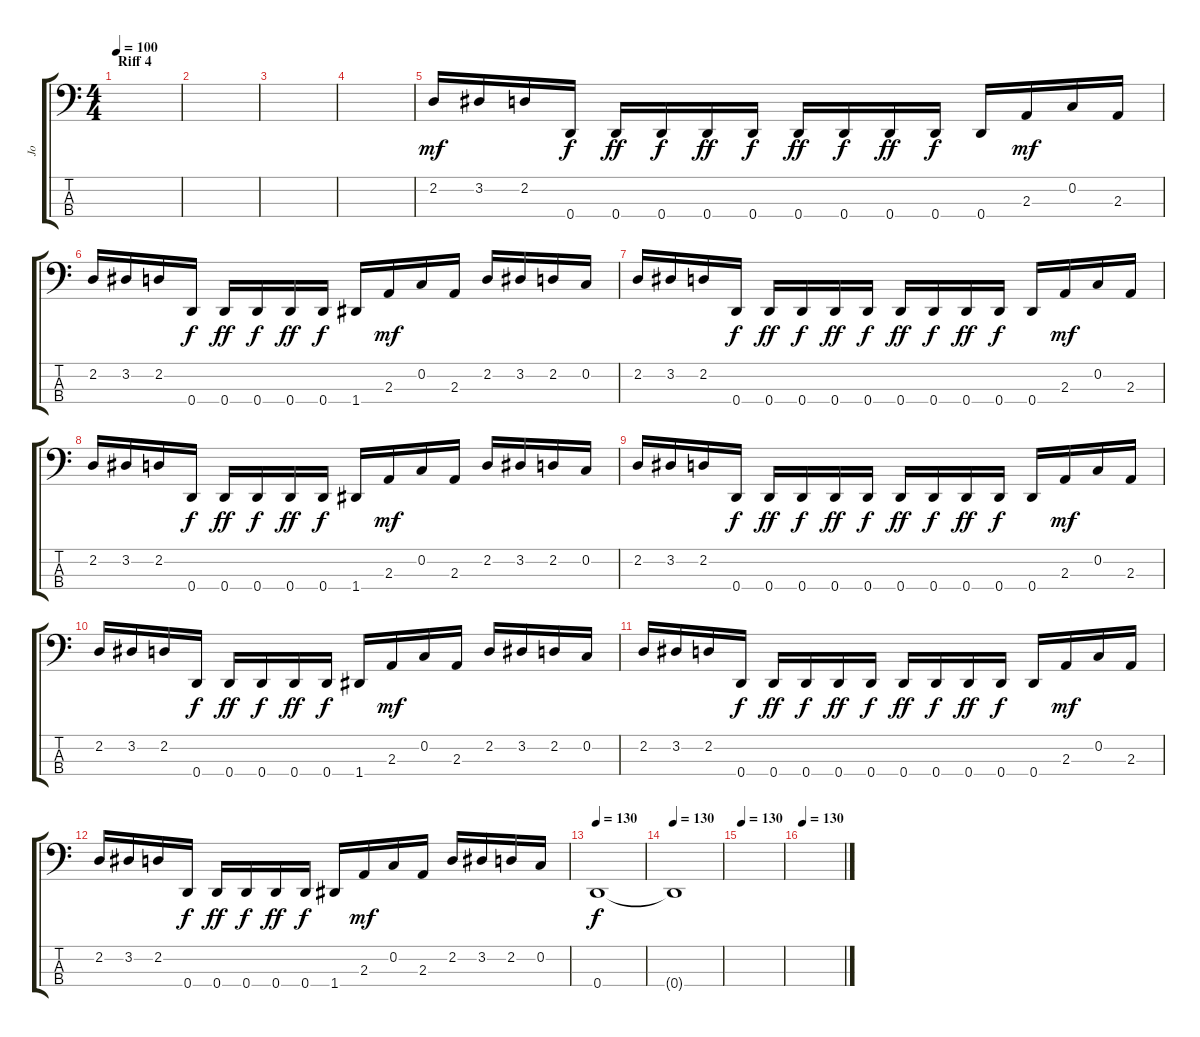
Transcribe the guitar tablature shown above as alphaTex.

\track ("Jo" "Jo") {instrument electricbassfinger}
\staff {score tabs}
\tuning (F2 C2 G1 D1) {hide}
\ts (4 4)
\section ("" "Riff 4")
\tempo 100
\clef f4
\ks c
|
|
|
|
2.2.16{dy mf} 3.2.16 2.2.16 0.4.16{dy f} 0.4.16{dy ff} 0.4.16{dy f} 0.4.16{dy ff} 0.4.16{dy f} 0.4.16{dy ff} 0.4.16{dy f} 0.4.16{dy ff} 0.4.16{dy f} 0.4.16 2.3.16{dy mf} 0.2.16 2.3.16 |
2.2.16 3.2.16 2.2.16 0.4.16{dy f} 0.4.16{dy ff} 0.4.16{dy f} 0.4.16{dy ff} 0.4.16{dy f} 1.4.16 2.3.16{dy mf} 0.2.16 2.3.16 2.2.16 3.2.16 2.2.16 0.2.16 |
2.2.16 3.2.16 2.2.16 0.4.16{dy f} 0.4.16{dy ff} 0.4.16{dy f} 0.4.16{dy ff} 0.4.16{dy f} 0.4.16{dy ff} 0.4.16{dy f} 0.4.16{dy ff} 0.4.16{dy f} 0.4.16 2.3.16{dy mf} 0.2.16 2.3.16 |
2.2.16 3.2.16 2.2.16 0.4.16{dy f} 0.4.16{dy ff} 0.4.16{dy f} 0.4.16{dy ff} 0.4.16{dy f} 1.4.16 2.3.16{dy mf} 0.2.16 2.3.16 2.2.16 3.2.16 2.2.16 0.2.16 |
2.2.16 3.2.16 2.2.16 0.4.16{dy f} 0.4.16{dy ff} 0.4.16{dy f} 0.4.16{dy ff} 0.4.16{dy f} 0.4.16{dy ff} 0.4.16{dy f} 0.4.16{dy ff} 0.4.16{dy f} 0.4.16 2.3.16{dy mf} 0.2.16 2.3.16 |
2.2.16 3.2.16 2.2.16 0.4.16{dy f} 0.4.16{dy ff} 0.4.16{dy f} 0.4.16{dy ff} 0.4.16{dy f} 1.4.16 2.3.16{dy mf} 0.2.16 2.3.16 2.2.16 3.2.16 2.2.16 0.2.16 |
2.2.16 3.2.16 2.2.16 0.4.16{dy f} 0.4.16{dy ff} 0.4.16{dy f} 0.4.16{dy ff} 0.4.16{dy f} 0.4.16{dy ff} 0.4.16{dy f} 0.4.16{dy ff} 0.4.16{dy f} 0.4.16 2.3.16{dy mf} 0.2.16 2.3.16 |
2.2.16 3.2.16 2.2.16 0.4.16{dy f} 0.4.16{dy ff} 0.4.16{dy f} 0.4.16{dy ff} 0.4.16{dy f} 1.4.16 2.3.16{dy mf} 0.2.16 2.3.16 2.2.16 3.2.16 2.2.16 0.2.16 |
\tempo 130
0.4.1{dy f volume 0} |
\tempo 130
0.4{t}.1 |
\tempo 130
|
\tempo 130
